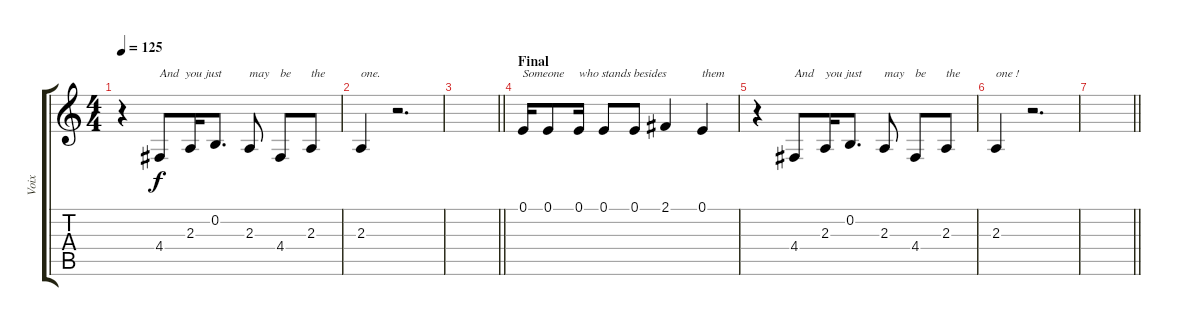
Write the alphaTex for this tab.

\track ("Voix" "Voix") {instrument tenorsax}
\staff {score tabs}
\tuning (E4 B3 G3 D3 A2 E2) {hide}
\ts (4 4)
\tempo 125
\clef g2
\ks c
r.4{dy f} 4.4.8{txt "And  you just"} 2.3.16 0.2.8{d} 2.3.8{txt "may"} 4.4.8{txt "be"} 2.3.8{txt "the"} |
2.3.4{txt "one."} r.2{d} |
\barLineRight lightlight
|
\section ("" "Final")
0.1.16{txt "Someone"} 0.1.8 0.1.16{txt "who stands besides"} 0.1.8 0.1.8 2.1.4 0.1.4{txt "them"} |
r.4 4.4.8{txt "And"} 2.3.16{txt "you just"} 0.2.8{d} 2.3.8{txt "may"} 4.4.8{txt "be"} 2.3.8{txt "the"} |
2.3.4{txt "one !"} r.2{d} |
\barLineRight lightlight
